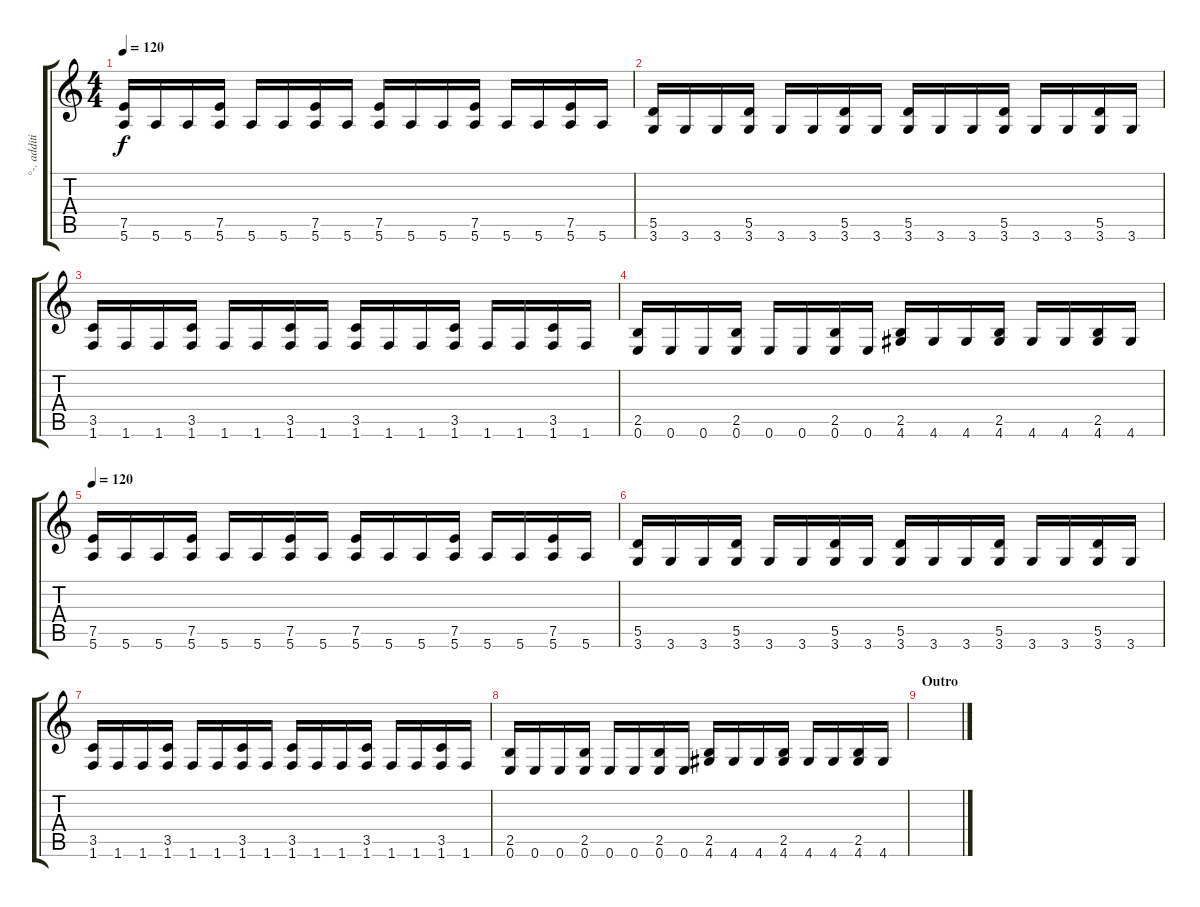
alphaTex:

\track ("°-. additionaL gTr .-°" "°-. additi") {instrument overdrivenguitar}
\staff {score tabs}
\tuning (E4 B3 G3 D3 A2 E2) {hide}
\ts (4 4)
\tempo 120
\clef g2
\ks c
(7.5 5.6).16{dy f} 5.6.16 5.6.16 (7.5 5.6).16 5.6.16 5.6.16 (7.5 5.6).16 5.6.16 (7.5 5.6).16 5.6.16 5.6.16 (7.5 5.6).16 5.6.16 5.6.16 (7.5 5.6).16 5.6.16 |
(5.5 3.6).16 3.6.16 3.6.16 (5.5 3.6).16 3.6.16 3.6.16 (5.5 3.6).16 3.6.16 (5.5 3.6).16 3.6.16 3.6.16 (5.5 3.6).16 3.6.16 3.6.16 (5.5 3.6).16 3.6.16 |
(3.5 1.6).16 1.6.16 1.6.16 (3.5 1.6).16 1.6.16 1.6.16 (3.5 1.6).16 1.6.16 (3.5 1.6).16 1.6.16 1.6.16 (3.5 1.6).16 1.6.16 1.6.16 (3.5 1.6).16 1.6.16 |
(2.5 0.6).16 0.6.16 0.6.16 (2.5 0.6).16 0.6.16 0.6.16 (2.5 0.6).16 0.6.16 (2.5 4.6).16 4.6.16 4.6.16 (2.5 4.6).16 4.6.16 4.6.16 (2.5 4.6).16 4.6.16 |
\tempo 120
(7.5 5.6).16{volume 4} 5.6.16 5.6.16 (7.5 5.6).16 5.6.16 5.6.16 (7.5 5.6).16 5.6.16 (7.5 5.6).16 5.6.16 5.6.16 (7.5 5.6).16 5.6.16 5.6.16 (7.5 5.6).16 5.6.16 |
(5.5 3.6).16 3.6.16 3.6.16 (5.5 3.6).16 3.6.16 3.6.16 (5.5 3.6).16 3.6.16 (5.5 3.6).16 3.6.16 3.6.16 (5.5 3.6).16 3.6.16 3.6.16 (5.5 3.6).16 3.6.16 |
(3.5 1.6).16 1.6.16 1.6.16 (3.5 1.6).16 1.6.16 1.6.16 (3.5 1.6).16 1.6.16 (3.5 1.6).16 1.6.16 1.6.16 (3.5 1.6).16 1.6.16 1.6.16 (3.5 1.6).16 1.6.16 |
(2.5 0.6).16 0.6.16 0.6.16 (2.5 0.6).16 0.6.16 0.6.16 (2.5 0.6).16 0.6.16 (2.5 4.6).16 4.6.16 4.6.16 (2.5 4.6).16 4.6.16 4.6.16 (2.5 4.6).16 4.6.16 |
\section ("" "Outro")
